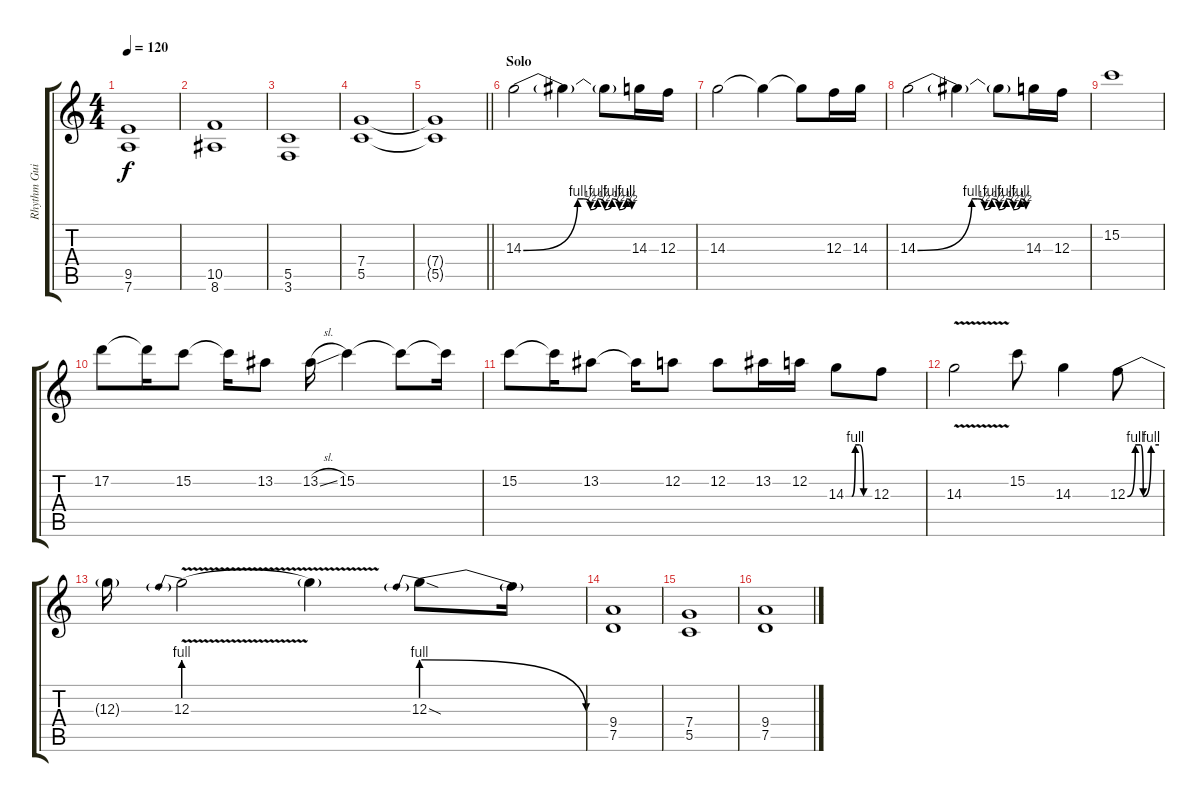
\track ("Rhythm Guitar" "Rhythm Gui") {instrument distortionguitar}
\staff {score tabs}
\tuning (D4 A3 F3 C3 G2 D2) {hide}
\ts (4 4)
\tempo 120
\clef g2
\ks c
(9.5 7.6).1{dy f} |
(10.5 8.6).1 |
(5.5 3.6).1 |
(7.4 5.5).1 |
\barLineRight lightlight
(7.4{t} 5.5{t}).1 |
\section ("" "Solo")
14.3{be (custom 0 0 30 4 33 4 37 2 41 4 45 2 49 4 53 2 57 4 60 2)}.2 14.3{t}.4 14.3{t}.8 14.3.16 12.3.16 |
14.3.2 14.3{t}.4 14.3{t}.8 12.3.16 14.3.16 |
14.3{be (custom 0 0 30 4 33 4 37 2 41 4 45 2 49 4 53 2 57 4 60 2)}.2 14.3{t}.4 14.3{t}.8 14.3.16 12.3.16 |
15.2.1 |
17.2.8 17.2{t}.16 15.2.8 15.2{t}.16 13.2.8 13.2{sl}.16 15.2.4 15.2{t}.8 15.2{t}.16 |
15.2.8 15.2{t}.16 13.2.8 13.2{t}.16 12.2.8 12.2.8 13.2.16 12.2.16 14.3{be (custom 0 0 15 0 24 4 35 4 45 0 60 0)}.8 12.3.8 |
14.3{v}.2 15.2.8 14.3.4 12.3{be (custom 0 0 15 4 25 4 30 0 45 4 60 4)}.8 |
12.3{t}.16 12.3{be (prebend 0 4 60 4) v}.2 12.3{t}.4 12.3{be (prebendrelease 0 4 60 0) sod}.8 12.3{t}.16 |
(9.4 7.5).1 |
(7.4 5.5).1 |
(9.4 7.5).1
